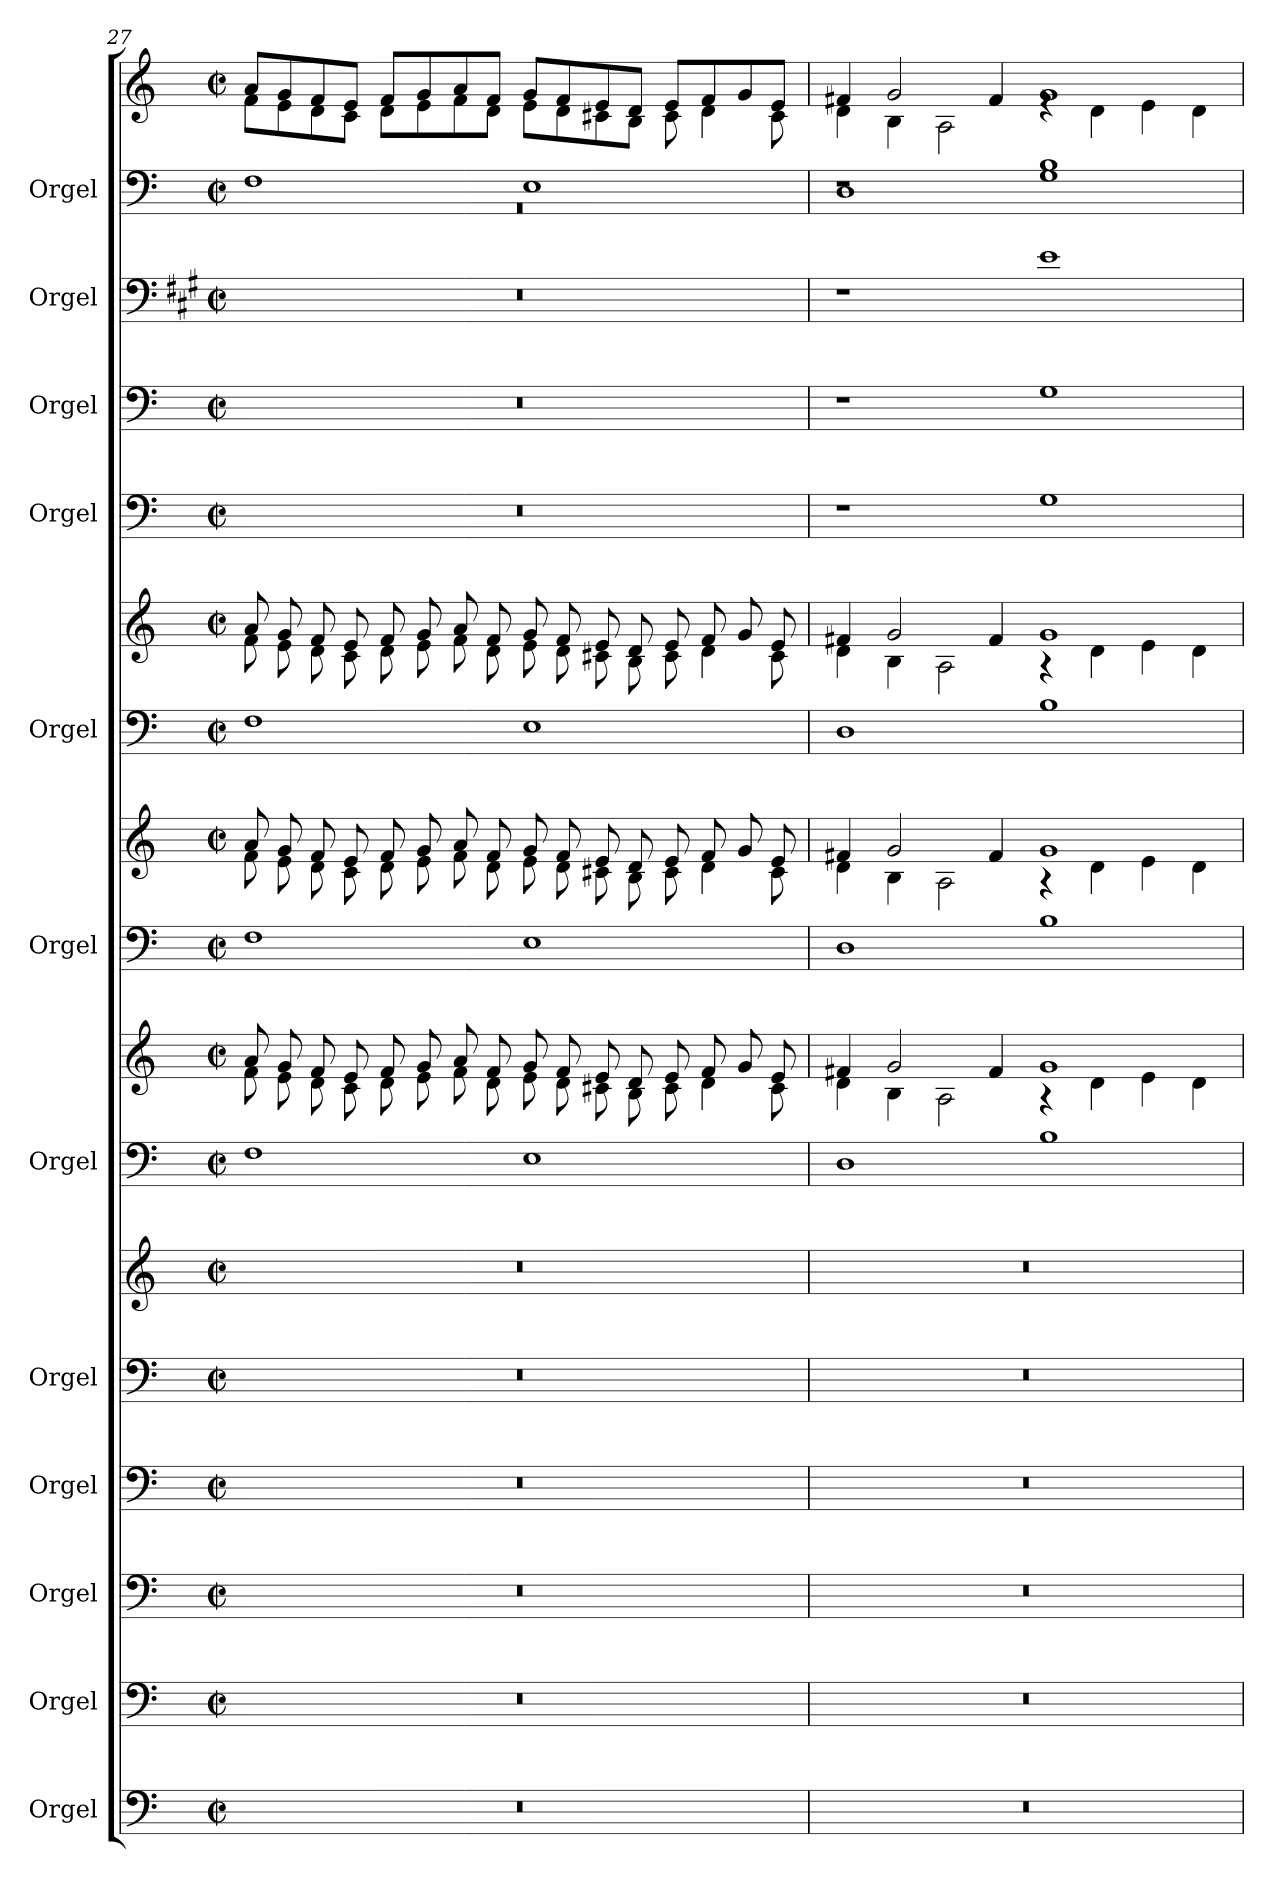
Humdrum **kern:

**kern	**kern	**kern	**kern	**kern	**kern	**kern	**kern	**kern	**kern	**kern	**kern	**kern	**kern	**kern	**kern	**kern
*part12	*part11	*part10	*part9	*part8	*part8	*part7	*part7	*part6	*part6	*part5	*part5	*part4	*part3	*part2	*part1	*part1
*staff17	*staff16	*staff15	*staff14	*staff13	*staff12	*staff11	*staff10	*staff9	*staff8	*staff7	*staff6	*staff5	*staff4	*staff3	*staff2	*staff1
*I"Orgel	*I"Orgel	*I"Orgel	*I"Orgel	*I"Orgel	*	*I"Orgel	*	*I"Orgel	*	*I"Orgel	*	*I"Orgel	*I"Orgel	*I"Orgel	*I"Orgel	*
*I'Org.	*I'Org.	*I'Org.	*I'Org.	*I'Org.	*	*I'Org.	*	*I'Org.	*	*I'Org.	*	*I'Org.	*I'Org.	*I'Org.	*	*
*clefF4	*clefF4	*clefF4	*clefF4	*clefF4	*clefG2	*clefF4	*clefG2	*clefF4	*clefG2	*clefF4	*clefG2	*clefF4	*clefF4	*clefF4	*clefF4	*clefG2
*	*	*	*	*	*	*	*	*	*	*	*	*	*	*ITrd5c9	*	*
*k[]	*k[]	*k[]	*k[]	*k[]	*k[]	*k[]	*k[]	*k[]	*k[]	*k[]	*k[]	*k[]	*k[]	*k[]	*k[]	*k[]
*M4/2	*M4/2	*M4/2	*M4/2	*M4/2	*M4/2	*M4/2	*M4/2	*M4/2	*M4/2	*M4/2	*M4/2	*M4/2	*M4/2	*M4/2	*M4/2	*M4/2
*met(c|)	*met(c|)	*met(c|)	*met(c|)	*met(c|)	*met(c|)	*met(c|)	*met(c|)	*met(c|)	*met(c|)	*met(c|)	*met(c|)	*met(c|)	*met(c|)	*met(c|)	*met(c|)	*met(c|)
=27	=27	=27	=27	=27	=27	=27	=27	=27	=27	=27	=27	=27	=27	=27	=27	=27
*	*	*	*	*	*	*	*^	*	*^	*	*^	*	*	*	*^	*^
0r	0r	0r	0r	0r	0r	1F	8a/	8f\	1F	8a/	8f\	1F	8a/	8f\	0r	0r	0r	1F	0r	8a/L	8f\L
.	.	.	.	.	.	.	8g/	8e\	.	8g/	8e\	.	8g/	8e\	.	.	.	.	.	8g/	8e\
.	.	.	.	.	.	.	8f/	8d\	.	8f/	8d\	.	8f/	8d\	.	.	.	.	.	8f/	8d\
.	.	.	.	.	.	.	8e/	8c\	.	8e/	8c\	.	8e/	8c\	.	.	.	.	.	8e/J	8c\J
.	.	.	.	.	.	.	8f/	8d\	.	8f/	8d\	.	8f/	8d\	.	.	.	.	.	8f/L	8d\L
.	.	.	.	.	.	.	8g/	8e\	.	8g/	8e\	.	8g/	8e\	.	.	.	.	.	8g/	8e\
.	.	.	.	.	.	.	8a/	8f\	.	8a/	8f\	.	8a/	8f\	.	.	.	.	.	8a/	8f\
.	.	.	.	.	.	.	8f/	8d\	.	8f/	8d\	.	8f/	8d\	.	.	.	.	.	8f/J	8d\J
.	.	.	.	.	.	1E	8g/	8e\	1E	8g/	8e\	1E	8g/	8e\	.	.	.	1E	.	8g/L	8e\L
.	.	.	.	.	.	.	8f/	8d\	.	8f/	8d\	.	8f/	8d\	.	.	.	.	.	8f/	8d\
.	.	.	.	.	.	.	8e/	8c#X\	.	8e/	8c#X\	.	8e/	8c#X\	.	.	.	.	.	8e/	8c#X\
.	.	.	.	.	.	.	8d/	8B\	.	8d/	8B\	.	8d/	8B\	.	.	.	.	.	8d/J	8B\J
.	.	.	.	.	.	.	8e/	8c#\	.	8e/	8c#\	.	8e/	8c#\	.	.	.	.	.	8e/L	8c#\
.	.	.	.	.	.	.	8f/	4d\	.	8f/	4d\	.	8f/	4d\	.	.	.	.	.	8f/	4d\
.	.	.	.	.	.	.	8g/	.	.	8g/	.	.	8g/	.	.	.	.	.	.	8g/	.
.	.	.	.	.	.	.	8e/	8c#\	.	8e/	8c#\	.	8e/	8c#\	.	.	.	.	.	8e/J	8c#\
=28	=28	=28	=28	=28	=28	=28	=28	=28	=28	=28	=28	=28	=28	=28	=28	=28	=28	=28	=28	=28	=28
0r	0r	0r	0r	0r	0r	1D	4f#X/	4d\	1D	4f#X/	4d\	1D	4f#X/	4d\	1r	1r	1r	1D	1rF	4f#X/	4d\
.	.	.	.	.	.	.	2g/	4B\	.	2g/	4B\	.	2g/	4B\	.	.	.	.	.	2g/	4B\
.	.	.	.	.	.	.	.	2A\	.	.	2A\	.	.	2A\	.	.	.	.	.	.	2A\
.	.	.	.	.	.	.	4f#/	.	.	4f#/	.	.	4f#/	.	.	.	.	.	.	4f#/	.
.	.	.	.	.	.	1B	1g	4r	1B	1g	4r	1B	1g	4r	1G	1G	1G	1B	1G	1g	4re
.	.	.	.	.	.	.	.	4d\	.	.	4d\	.	.	4d\	.	.	.	.	.	.	4d\
.	.	.	.	.	.	.	.	4e\	.	.	4e\	.	.	4e\	.	.	.	.	.	.	4e\
.	.	.	.	.	.	.	.	4d\	.	.	4d\	.	.	4d\	.	.	.	.	.	.	4d\
*	*	*	*	*	*	*	*	*	*	*	*	*	*	*	*	*	*	*v	*v	*	*
*	*	*	*	*	*	*	*v	*v	*	*v	*v	*	*v	*v	*	*	*	*	*v	*v
=	=	=	=	=	=	=	=	=	=	=	=	=	=	=	=	=
*-	*-	*-	*-	*-	*-	*-	*-	*-	*-	*-	*-	*-	*-	*-	*-	*-
